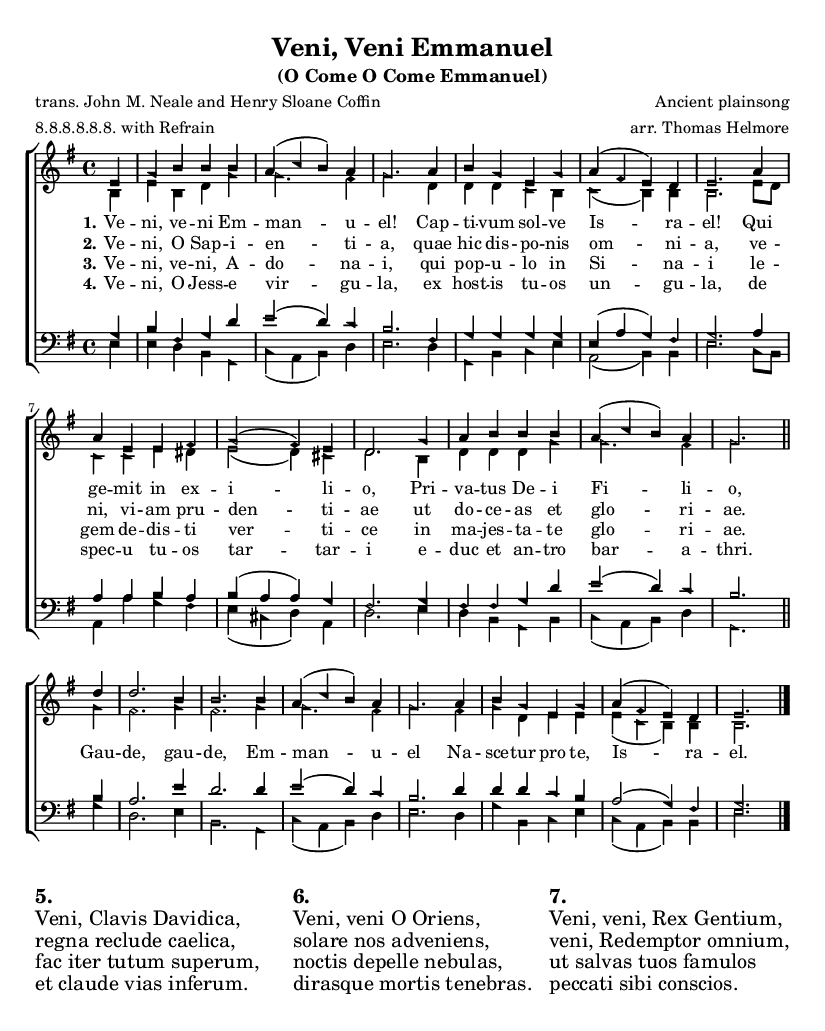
\version "2.14.2"
\header {
  filename = "o_come_o_come.ly"
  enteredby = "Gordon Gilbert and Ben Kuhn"
  composer = "Ancient plainsong"
  arranger = "arr. Thomas Helmore"
  poet = "trans. John M. Neale and Henry Sloane Coffin"
  date=""
  title = "Veni, Veni Emmanuel"
  subtitle = "(O Come O Come Emmanuel)"
  index_as = "O Come O Come Emmanuel"
  metre = "8.8.8.8.8.8. with Refrain"
  meter = \metre
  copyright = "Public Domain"
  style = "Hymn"
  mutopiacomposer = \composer
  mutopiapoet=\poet
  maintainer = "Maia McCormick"
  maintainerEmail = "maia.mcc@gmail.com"
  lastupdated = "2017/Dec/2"
}
\include "header.ly"
global = {
  \preamble
  \key g \major
  \time 4/4
  \partial 4
}

sop = \context Voice = "sop" {
  \relative c' {
    \voiceOne
    \global
    e4 |
    g b b b |
    a( c b) a |
    g2. a4 |
    b g e g |

    a( fis e) d |
    e2. a4 |
    a e e fis |
    g2( fis4) e |

    d2. g4 |
    a b b b |
    a( c b) a |
    g2. \bar "||" \break

    d'4 |
    d2. b4 |
    b2. b4 |
    a( c b) a |
    g2. a4 |
    b g e g |
    a( fis e) d |
    e2. \bar "|."
  }
}

alto = \context Voice = "alto" {
  \relative c' {
    \voiceTwo
    \global
    b4 |
    e b d g |
    g2. fis4 |
    g2. d4 |
    d d c b |

    c2(  b4) b |
    b2. e8[ d] |
    c4 c e dis |
    e2( d4) cis |

    d2. b4 |
    d d d g |
    g2. fis4 |
    g2. |

    g4 |
    fis2. g4 |
    fis2. g4 |
    g2. fis4 |
    g2. fis4 |
    g d e e |
    e( c b) b |
    b2.
  }
}

tenor = \context Voice = "tenor" {
  \relative c' {
    \voiceOne
    \global
    g4 |
    b fis g d' |
    e2( d4) c |
    b2. fis4 |
    g g g g |

    e( a g) fis |
    g2. a4 |
    a a b a |
    b( a a) g |

    fis2. g4 |
    fis fis g d' |
    e2( d4) c |
    b2. |

    b4 |
    a2. e'4 |
    d2. d4 |
    e2( d4) c |
    b2. d4 |
    d d c b |
    a2( g4) fis |
    g2.
  }
}

bass = \context Voice = "bass" {
  \relative c {
    \voiceTwo
    \global
    e4 |
    e d b g |
    c( a b) d |
    e2. d4 |
    g, b c e |

    a,2( b4) b |
    e2. c8[ b] |
    a4 a' g fis |
    e( cis d) a |

    d2. e4 |
    d b g b |
    c( a b) d |
    g,2. |

    g'4 |
    d2. e4 |
    b2. g4 |
    c( a b) d |
    e2. d4 |
    g b, c e |
    c( a b) b |
    e2.
  }
}

stanzaa = \lyricmode {
  Ve -- ni, ve -- ni Em -- man -- u -- el!
  Cap -- ti -- vum sol -- ve Is -- ra -- el!
  Qui ge -- mit in ex -- i -- li -- o,
  Pri -- va -- tus De -- i Fi -- li -- o,
  Gau -- de, gau -- de, Em -- man -- u -- el
  Na -- sce -- tur pro te, Is -- ra -- el.
}
stanzab = \lyricmode {
  Ve -- ni, O Sap -- i -- en -- ti -- a,
  quae hic dis -- po -- nis om -- ni -- a,
  ve -- ni, vi -- am pru -- den -- ti -- ae
  ut do -- ce -- as et glo -- ri -- ae.
}
stanzac = \lyricmode {
  Ve -- ni, ve -- ni, A -- do -- na -- i,
  qui pop -- u -- lo in Si -- na -- i
  le -- gem de -- dis -- ti ver -- ti -- ce
  in ma -- jes -- ta -- te glo -- ri -- ae.
}
stanzad = \lyricmode {
  Ve -- ni, O Jess -- e vir -- gu -- la,
  ex host -- is tu -- os un -- gu -- la,
  de spec -- u tu -- os tar -- tar -- i
  e -- duc et an -- tro bar -- a -- thri.
}

verses = \markup{
  \fill-line {
    \column {
      \line { \huge \bold "5." }
      \line { \huge "Veni, Clavis Davidica," }
      \line { \huge "regna reclude caelica," }
      \line { \huge "fac iter tutum superum," }
      \line { \huge "et claude vias inferum." }
    }
    \column {
      \line { \huge \bold "6." }
      \line { \huge "Veni, veni O Oriens," }
      \line { \huge "solare nos adveniens," }
      \line { \huge "noctis depelle nebulas," }
      \line { \huge "dirasque mortis tenebras." }
    }
    \column {
      \line { \huge \bold "7." }
      \line { \huge "Veni, veni, Rex Gentium," }
      \line { \huge "veni, Redemptor omnium," }
      \line { \huge "ut salvas tuos famulos" }
      \line { \huge "peccati sibi conscios." }
    }
  }
}

\score {
  \context ChoirStaff <<
    \unset ChoirStaff.melismaBusyProperties
    \context Staff ="upper"  { \clef "G" <<
      \sop
      \alto
    >>}

    \lyricsto "sop" \context Lyrics = "stanza-1" {
      \set stanza = "1."
      \stanzaa }
    \lyricsto "sop" \context Lyrics = "stanza-2" {
      \set stanza = "2."
      \stanzab }
    \lyricsto "sop" \context Lyrics = "stanza-3" {
      \set stanza = "3."
      \stanzac }
    \lyricsto "sop" \context Lyrics = "stanza-4" {
      \set stanza = "4."
      \stanzad }
    %	\lyricsto "sop" \context Lyrics = "stanza-6" {
    %		\set stanza = "6."
    %			\stanzaf }
    \context Staff = "lower"  { \clef "F"<<
      \tenor
      \bass
    >>}
  >>
}
\verses
